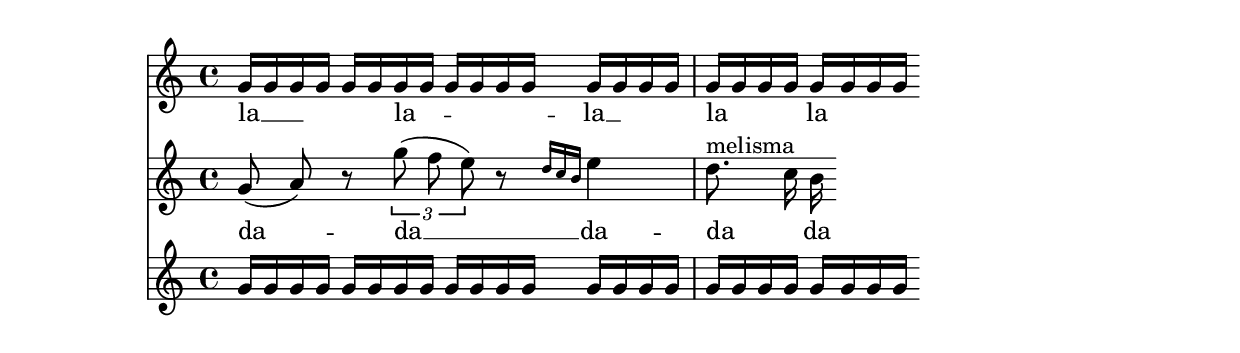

\version "2.10.0"

\header{

    texidoc= "Lyrics can be set to a melody automatically.  Excess
lyrics will be discarded.  Lyrics will not be set over rests.  You can
have melismata either by setting a property melismaBusy, or by setting
automaticMelismas (which will set melismas during slurs and ties).  If
you want a different order than first Music, then Lyrics, you must
precook a chord of staves/lyrics and label those.  Of course, the
lyrics ignores any other rhythms in the piece."

}

\layout { ragged-right= ##t }



m = \relative c'' {
    \autoBeamOff
    g8( a)  r8 \times 2/3 { g'8( f e) } r8 \grace {  d16[ c b] } e4
    \emptyText
    d8.^"melisma" 	\melisma c16
    \melismaEnd
    b
}

noise = \repeat unfold 6  \relative c'' { g16 g g g }

textI = \lyricmode {
    la2 __ la -- la __ la la la la la
}

textII = \lyricmode {
    da -- da __ da -- da da da da da
}


<< \context Staff = SA \noise
   \context Lyrics = LA { s1 }
   \context Staff = SB { s1 }
   \context Lyrics = LB { s1 }
   \context Staff = SC \noise
   
   \context Staff = SB  \context Voice = "middle" \m 
   \context Lyrics = LA \lyricsto "middle" \textI
   \context Lyrics = LB \lyricsto "middle" \textII 
>>


